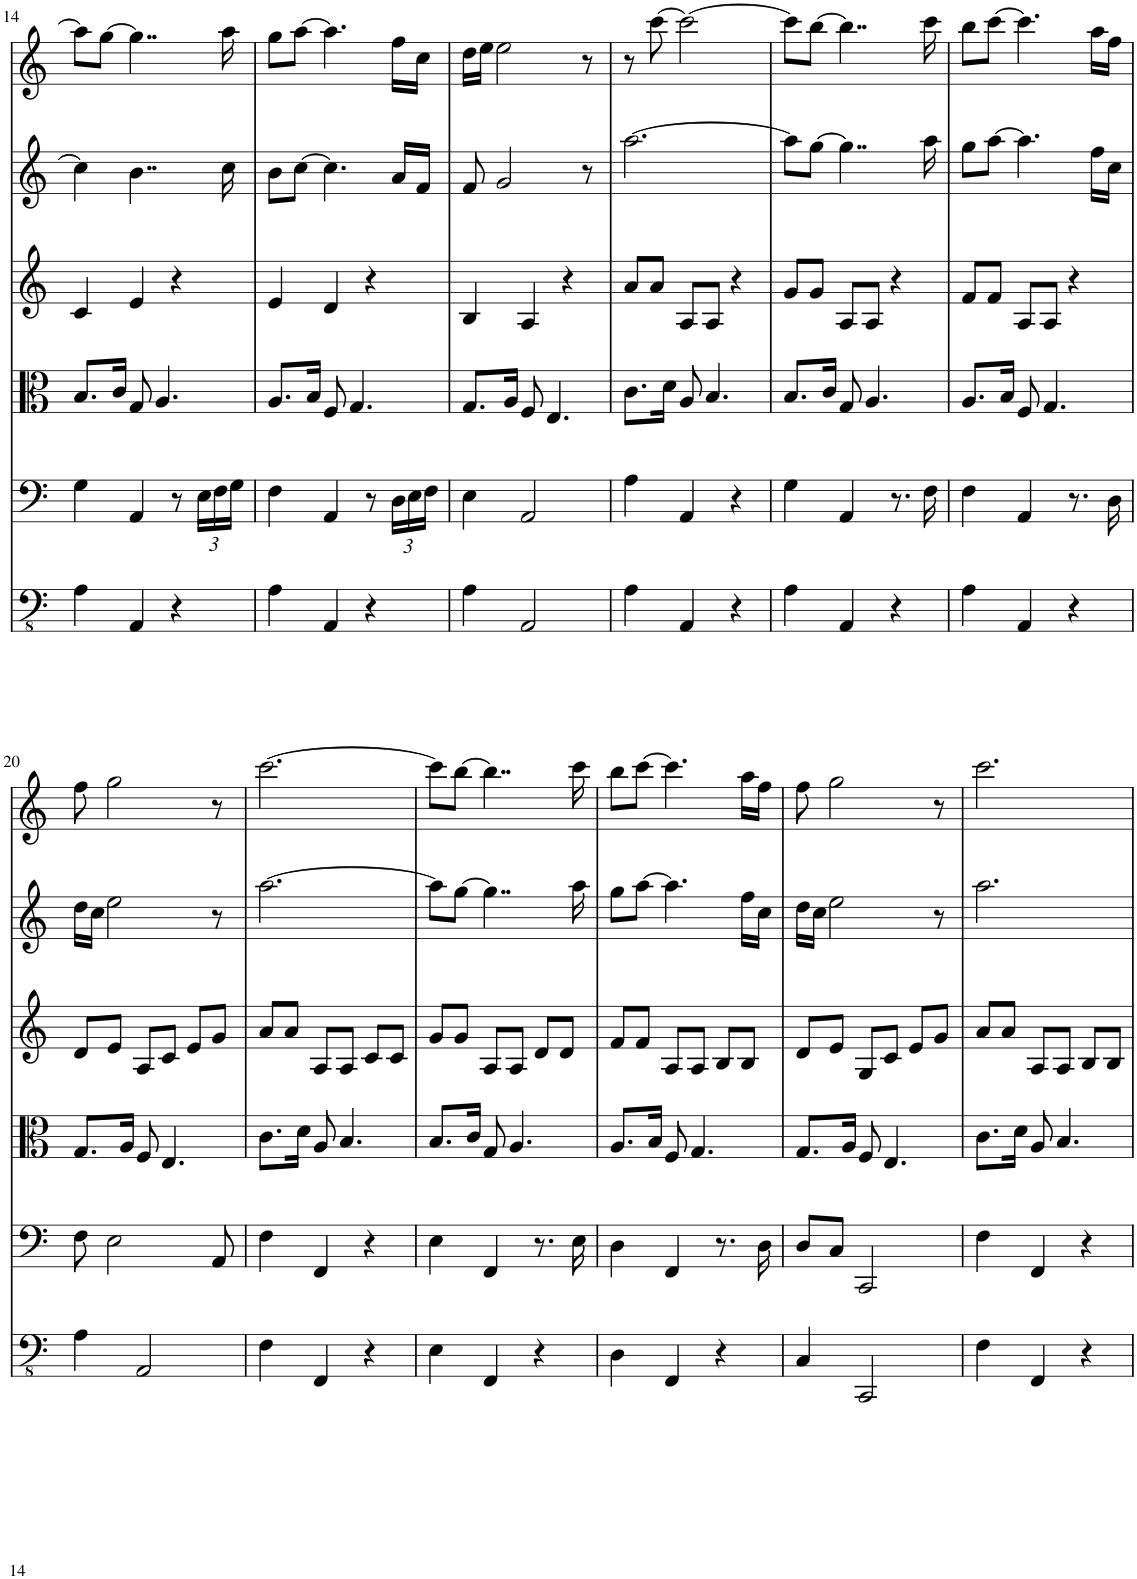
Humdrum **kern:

**kern	**kern	**kern	**kern	**kern	**kern	**kern
*part7	*part6	*part5	*part4	*part3	*part2	*part1
*staff7	*staff6	*staff5	*staff4	*staff3	*staff2	*staff1
*I"Piano	*I"Piano	*I"Piano	*I"Piano	*I"Piano	*I"Piano	*I"Piano
*	*I'Pno	*	*	*	*	*I'Pno
!!LO:PB:g=z
*clefFv4	*clefF4	*clefC3	*clefG2	*clefG2	*clefG2	*clefG2
*k[]	*k[]	*k[]	*k[]	*k[]	*k[]	*k[]
*M3/4	*M3/4	*M3/4	*M3/4	*M3/4	*M3/4	*M3/4
=14	=14	=14	=14	=14	=14	=14
4AA\	4G\	8.B/L	4c/	4cc\]	8aa\L]	4cc]
.	.	.	.	.	[8gg\J	.
.	.	16c/Jk	.	.	.	.
4AAA/	4AA/	8G/	4e/	4..b\	4..gg\]	4..b
.	.	4.A/	.	.	.	.
4r	8r	.	4r	.	.	.
*	*Xbrackettup	*	*	*	*	*
.	24E\LL	.	.	.	.	.
.	24F\	.	.	.	.	.
.	.	.	.	16cc\	16aa\	16cc
.	24G\JJ	.	.	.	.	.
=15	=15	=15	=15	=15	=15	=15
4AA\	4F\	8.A/L	4e/	8b\L	8gg\L	8b\L
.	.	.	.	[8cc\J	[8aa\J	[8cc\J
.	.	16B/Jk	.	.	.	.
4AAA/	4AA/	8F/	4d/	4.cc\]	4.aa\]	4.cc]
.	.	4.G/	.	.	.	.
4r	8r	.	4r	.	.	.
.	24D\LL	.	.	16a/LL	16ff\LL	16a/LL
.	24E\	.	.	.	.	.
.	.	.	.	16f/JJ	16cc\JJ	16f/JJ
.	24F\JJ	.	.	.	.	.
=16	=16	=16	=16	=16	=16	=16
4AA\	4E\	8.G/L	4B/	8f/	16dd\LL	8f
.	.	.	.	.	16ee\JJ	.
.	.	.	.	2g/	2ee\	2g
.	.	16A/Jk	.	.	.	.
2AAA/	2AA/	8F/	4A/	.	.	.
.	.	4.E/	.	.	.	.
.	.	.	4r	.	.	.
.	.	.	.	8r	8r	8r
=17	=17	=17	=17	=17	=17	=17
4AA\	4A\	8.c\L	8a/L	[2.aa\	8r	[2.aa
.	.	.	8a/J	.	[8ccc\	.
.	.	16d\Jk	.	.	.	.
4AAA/	4AA/	8A/	8A/L	.	2ccc\_	.
.	.	4.B/	8A/J	.	.	.
4r	4r	.	4r	.	.	.
=18	=18	=18	=18	=18	=18	=18
4AA\	4G\	8.B/L	8g/L	8aa\L]	8ccc\L]	8aa\L]
.	.	.	8g/J	[8gg\J	[8bb\J	[8gg\J
.	.	16c/Jk	.	.	.	.
4AAA/	4AA/	8G/	8A/L	4..gg\]	4..bb\]	4..gg]
.	.	4.A/	8A/J	.	.	.
4r	8.r	.	4r	.	.	.
.	16F\	.	.	16aa\	16ccc\	16aa
=19	=19	=19	=19	=19	=19	=19
4AA\	4F\	8.A/L	8f/L	8gg\L	8bb\L	8gg\L
.	.	.	8f/J	[8aa\J	[8ccc\J	[8aa\J
.	.	16B/Jk	.	.	.	.
4AAA/	4AA/	8F/	8A/L	4.aa\]	4.ccc\]	4.aa]
.	.	4.G/	8A/J	.	.	.
4r	8.r	.	4r	.	.	.
.	.	.	.	16ff\LL	16aa\LL	16ff\LL
.	16D\	.	.	16cc\JJ	16ff\JJ	16cc\JJ
!!LO:LB:g=z
=20	=20	=20	=20	=20	=20	=20
4AA\	8F\	8.G/L	8d/L	16dd\LL	8ff\	16dd\LL
.	.	.	.	16cc\JJ	.	16cc\JJ
.	2E\	.	8e/J	2ee\	2gg\	2ee
.	.	16A/Jk	.	.	.	.
2AAA/	.	8F/	8A/L	.	.	.
.	.	4.E/	8c/J	.	.	.
.	.	.	8e/L	.	.	.
.	8AA/	.	8g/J	8r	8r	8r
=21	=21	=21	=21	=21	=21	=21
4FF\	4F\	8.c\L	8a/L	[2.aa\	[2.ccc\	[2.aa
.	.	.	8a/J	.	.	.
.	.	16d\Jk	.	.	.	.
4FFF/	4FF/	8A/	8A/L	.	.	.
.	.	4.B/	8A/J	.	.	.
4r	4r	.	8c/L	.	.	.
.	.	.	8c/J	.	.	.
=22	=22	=22	=22	=22	=22	=22
4EE\	4E\	8.B/L	8g/L	8aa\L]	8ccc\L]	8aa\L]
.	.	.	8g/J	[8gg\J	[8bb\J	[8gg\J
.	.	16c/Jk	.	.	.	.
4FFF/	4FF/	8G/	8A/L	4..gg\]	4..bb\]	4..gg]
.	.	4.A/	8A/J	.	.	.
4r	8.r	.	8d/L	.	.	.
.	.	.	8d/J	.	.	.
.	16E\	.	.	16aa\	16ccc\	16aa
=23	=23	=23	=23	=23	=23	=23
4DD\	4D\	8.A/L	8f/L	8gg\L	8bb\L	8gg\L
.	.	.	8f/J	[8aa\J	[8ccc\J	[8aa\J
.	.	16B/Jk	.	.	.	.
4FFF/	4FF/	8F/	8A/L	4.aa\]	4.ccc\]	4.aa]
.	.	4.G/	8A/J	.	.	.
4r	8.r	.	8B/L	.	.	.
.	.	.	8B/J	16ff\LL	16aa\LL	16ff\LL
.	16D\	.	.	16cc\JJ	16ff\JJ	16cc\JJ
=24	=24	=24	=24	=24	=24	=24
4CC/	8D/L	8.G/L	8d/L	16dd\LL	8ff\	16dd\LL
.	.	.	.	16cc\JJ	.	16cc\JJ
.	8C/J	.	8e/J	2ee\	2gg\	2ee
.	.	16A/Jk	.	.	.	.
2CCC/	2CC/	8F/	8G/L	.	.	.
.	.	4.E/	8c/J	.	.	.
.	.	.	8e/L	.	.	.
.	.	.	8g/J	8r	8r	8r
=25	=25	=25	=25	=25	=25	=25
4FF\	4F\	8.c\L	8a/L	2.aa\	2.ccc\	2.aa
.	.	.	8a/J	.	.	.
.	.	16d\Jk	.	.	.	.
4FFF/	4FF/	8A/	8A/L	.	.	.
.	.	4.B/	8A/J	.	.	.
4r	4r	.	8B/L	.	.	.
.	.	.	8B/J	.	.	.
=	=	=	=	=	=	=
*-	*-	*-	*-	*-	*-	*-
